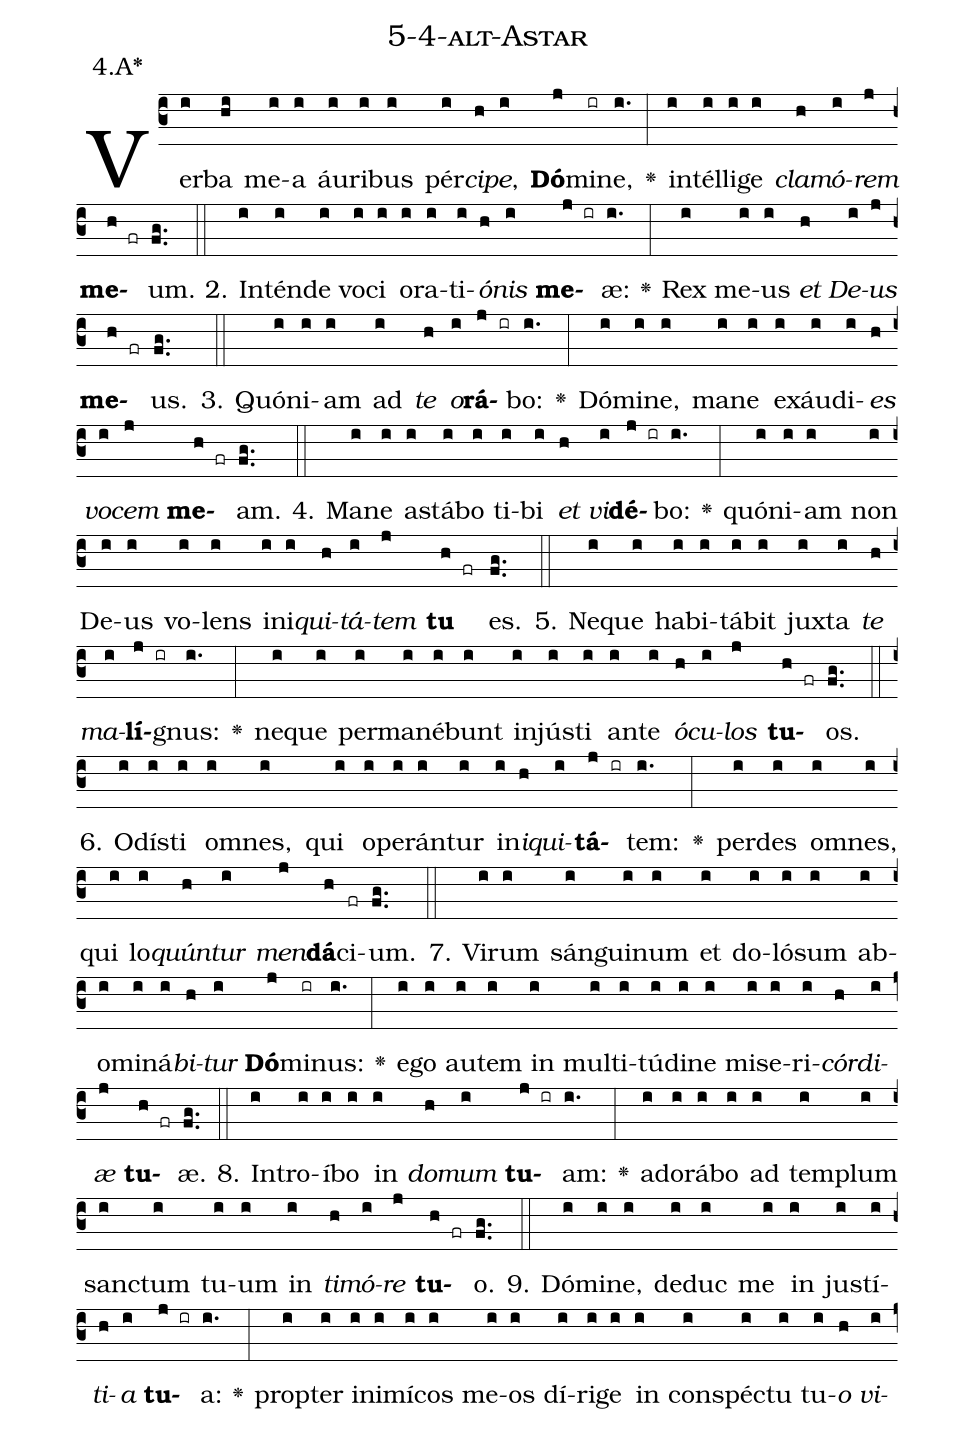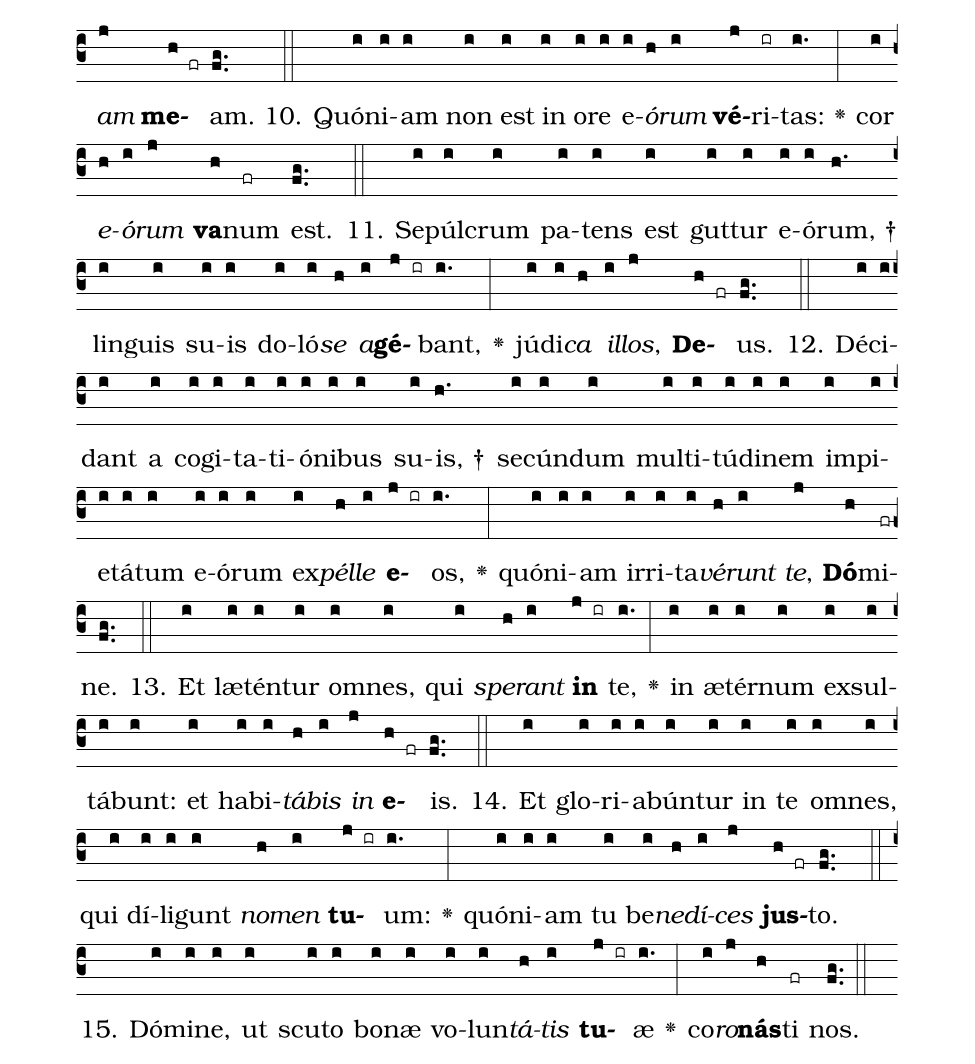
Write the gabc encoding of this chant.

name: 5-4-alt-Astar;
annotation: 4.A*;
%%
(c3)Ver(i)ba(hi) me(i)a(i) áu(i)ri(i)bus(i) pér(i)<i>ci</i>(h)<i>pe</i>,(i) <b>Dó</b>(j)mi(ir)ne,(i.) <v>\greheightstar</v>(:) in(i)tél(i)li(i)ge(i) <i>cla</i>(h)<i>mó</i>(i)<i>rem</i>(j) <b>me</b>(h fr)um.(fg..) (::)
2. In(i)tén(i)de(i) vo(i)ci(i) o(i)ra(i)ti(i)<i>ó</i>(h)<i>nis</i>(i) <b>me</b>(j ir)æ:(i.) <v>\greheightstar</v>(:) Rex(i) me(i)us(i) <i>et</i>(h) <i>De</i>(i)<i>us</i>(j) <b>me</b>(h fr)us.(fg..) (::)
3. Quón(i)i(i)am(i) ad(i) <i>te</i>(h) <i>o</i>(i)<b>rá</b>(j ir)bo:(i.) <v>\greheightstar</v>(:) Dó(i)mi(i)ne,(i) ma(i)ne(i) ex(i)áu(i)di(i)<i>es</i>(h) <i>vo</i>(i)<i>cem</i>(j) <b>me</b>(h fr)am.(fg..) (::)
4. Ma(i)ne(i) a(i)stá(i)bo(i) ti(i)bi(i) <i>et</i>(h) <i>vi</i>(i)<b>dé</b>(j ir)bo:(i.) <v>\greheightstar</v>(:) quón(i)i(i)am(i) non(i) De(i)us(i) vo(i)lens(i) in(i)i(i)<i>qui</i>(h)<i>tá</i>(i)<i>tem</i>(j) <b>tu</b>(h fr) es.(fg..) (::)
5. Ne(i)que(i) ha(i)bi(i)tá(i)bit(i) jux(i)ta(i) <i>te</i>(h) <i>ma</i>(i)<b>lí</b>(j ir)gnus:(i.) <v>\greheightstar</v>(:) ne(i)que(i) per(i)ma(i)né(i)bunt(i) in(i)jús(i)ti(i) an(i)te(i) <i>ó</i>(h)<i>cu</i>(i)<i>los</i>(j) <b>tu</b>(h fr)os.(fg..) (::)
6. O(i)dís(i)ti(i) om(i)nes,(i) qui(i) o(i)pe(i)rán(i)tur(i) in(i)<i>i</i>(h)<i>qui</i>(i)<b>tá</b>(j ir)tem:(i.) <v>\greheightstar</v>(:) per(i)des(i) om(i)nes,(i) qui(i) lo(i)<i>quún</i>(h)<i>tur</i>(i) <i>men</i>(j)<b>dá</b>(h)ci(fr)um.(fg..) (::)
7. Vi(i)rum(i) sán(i)gui(i)num(i) et(i) do(i)ló(i)sum(i) ab(i)o(i)mi(i)ná(i)<i>bi</i>(h)<i>tur</i>(i) <b>Dó</b>(j)mi(ir)nus:(i.) <v>\greheightstar</v>(:) e(i)go(i) au(i)tem(i) in(i) mul(i)ti(i)tú(i)di(i)ne(i) mi(i)se(i)ri(i)<i>cór</i>(h)<i>di</i>(i)<i>æ</i>(j) <b>tu</b>(h fr)æ.(fg..) (::)
8. In(i)tro(i)í(i)bo(i) in(i) <i>do</i>(h)<i>mum</i>(i) <b>tu</b>(j ir)am:(i.) <v>\greheightstar</v>(:) ad(i)o(i)rá(i)bo(i) ad(i) tem(i)plum(i) sanc(i)tum(i) tu(i)um(i) in(i) <i>ti</i>(h)<i>mó</i>(i)<i>re</i>(j) <b>tu</b>(h fr)o.(fg..) (::)
9. Dó(i)mi(i)ne,(i) de(i)duc(i) me(i) in(i) jus(i)tí(i)<i>ti</i>(h)<i>a</i>(i) <b>tu</b>(j ir)a:(i.) <v>\greheightstar</v>(:) prop(i)ter(i) in(i)i(i)mí(i)cos(i) me(i)os(i) dí(i)ri(i)ge(i) in(i) con(i)spéc(i)tu(i) tu(i)<i>o</i>(h) <i>vi</i>(i)<i>am</i>(j) <b>me</b>(h fr)am.(fg..) (::)
10. Quón(i)i(i)am(i) non(i) est(i) in(i) o(i)re(i) e(i)<i>ó</i>(h)<i>rum</i>(i) <b>vé</b>(j)ri(ir)tas:(i.) <v>\greheightstar</v>(:) cor(i) <i>e</i>(h)<i>ó</i>(i)<i>rum</i>(j) <b>va</b>(h)num(fr) est.(fg..) (::)
11. Se(i)púl(i)crum(i) pa(i)tens(i) est(i) gut(i)tur(i) e(i)ó(i)rum, †(h.) lin(i)guis(i) su(i)is(i) do(i)ló(i)<i>se</i>(h) <i>a</i>(i)<b>gé</b>(j ir)bant,(i.) <v>\greheightstar</v>(:) jú(i)di(i)<i>ca</i>(h) <i>il</i>(i)<i>los</i>,(j) <b>De</b>(h fr)us.(fg..) (::)
12. Dé(i)ci(i)dant(i) a(i) co(i)gi(i)ta(i)ti(i)ó(i)ni(i)bus(i) su(i)is, †(h.) se(i)cún(i)dum(i) mul(i)ti(i)tú(i)di(i)nem(i) im(i)pi(i)e(i)tá(i)tum(i) e(i)ó(i)rum(i) ex(i)<i>pél</i>(h)<i>le</i>(i) <b>e</b>(j ir)os,(i.) <v>\greheightstar</v>(:) quón(i)i(i)am(i) ir(i)ri(i)ta(i)<i>vé</i>(h)<i>runt</i>(i) <i>te</i>,(j) <b>Dó</b>(h)mi(fr)ne.(fg..) (::)
13. Et(i) læ(i)tén(i)tur(i) om(i)nes,(i) qui(i) <i>spe</i>(h)<i>rant</i>(i) <b>in</b>(j ir) te,(i.) <v>\greheightstar</v>(:) in(i) æ(i)tér(i)num(i) ex(i)sul(i)tá(i)bunt:(i) et(i) ha(i)bi(i)<i>tá</i>(h)<i>bis</i>(i) <i>in</i>(j) <b>e</b>(h fr)is.(fg..) (::)
14. Et(i) glo(i)ri(i)a(i)bún(i)tur(i) in(i) te(i) om(i)nes,(i) qui(i) dí(i)li(i)gunt(i) <i>no</i>(h)<i>men</i>(i) <b>tu</b>(j ir)um:(i.) <v>\greheightstar</v>(:) quón(i)i(i)am(i) tu(i) be(i)<i>ne</i>(h)<i>dí</i>(i)<i>ces</i>(j) <b>jus</b>(h fr)to.(fg..) (::)
15. Dó(i)mi(i)ne,(i) ut(i) scu(i)to(i) bo(i)næ(i) vo(i)lun(i)<i>tá</i>(h)<i>tis</i>(i) <b>tu</b>(j ir)æ(i.) <v>\greheightstar</v>(:) co(i)<i>ro</i>(j)<b>nás</b>(h)ti(fr) nos.(fg..) (::)
